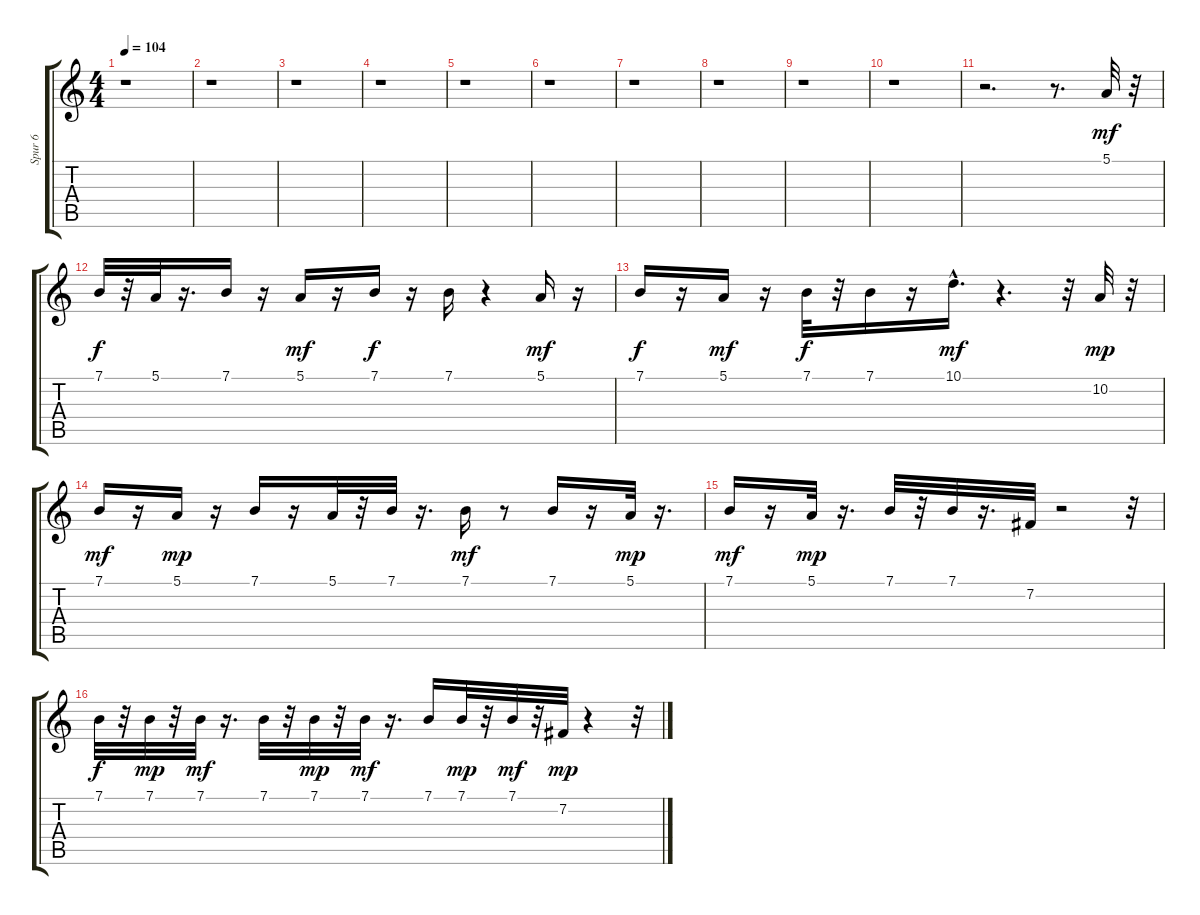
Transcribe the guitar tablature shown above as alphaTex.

\track ("Spur 6" "Spur 6") {instrument lead3calliope}
\staff {score tabs}
\tuning (E4 B3 G3 D3 A2 E2) {hide}
\ts (4 4)
\tempo 104
\clef g2
\ks c
r.1{dy mf} |
r.1 |
r.1 |
r.1 |
r.1 |
r.1 |
r.1 |
r.1 |
r.1 |
r.1 |
r.2{d} r.8{d} 5.1.32 r.32 |
7.1.32{dy f} r.32 5.1.32 r.16{d} 7.1.16 r.16 5.1.16{dy mf} r.16 7.1.16{dy f} r.16 7.1.16 r.4 5.1.16{dy mf} r.16 |
7.1.16{dy f} r.16 5.1.16{dy mf} r.16 7.1.32{dy f} r.32 7.1.16 r.16 10.1{hac}.16{d dy mf} r.4{d} r.32 10.2.32{dy mp} r.32 |
7.1.16{dy mf} r.16 5.1.16{dy mp} r.16 7.1.16 r.16 5.1.32 r.32 7.1.32 r.16{d} 7.1.16{dy mf} r.8 7.1.16 r.16 5.1.32{dy mp} r.16{d} |
7.1.16{dy mf} r.16 5.1.32{dy mp} r.16{d} 7.1.32 r.32 7.1.32 r.16{d} 7.2.32 r.2 r.32 |
7.1.32{dy f} r.32 7.1.32{dy mp} r.32 7.1.32{dy mf} r.16{d} 7.1.32 r.32 7.1.32{dy mp} r.32 7.1.32{dy mf} r.16{d} 7.1.16 7.1.32{dy mp} r.32 7.1.32{dy mf} r.32 7.2.32{dy mp} r.4 r.32
